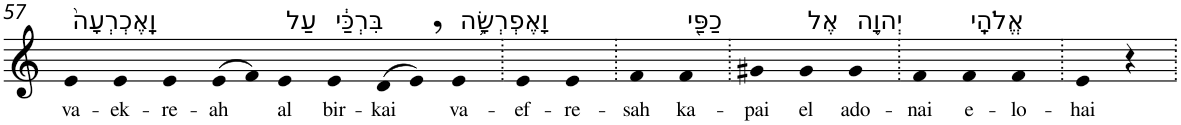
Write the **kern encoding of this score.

**kern	**text
*part1	*part1
*staff1	*staff1
*I"Piano	*
*I'Pno	*
!!LO:PB:g=z
*clefG2	*
*k[]	*
=57	=57
!LO:TX:a:t=וָֽאֶכְרְעָה֙	!
!	!LO:LY:b
4e	va-
!	!LO:LY:b
4e	-ek-
!	!LO:LY:b
4e	-re-
!	!LO:LY:b
(>8e	-ah
8f)	.
!LO:TX:a:t=עַל	!
!	!LO:LY:b
4e	al
!LO:TX:a:t=בִּרְכַּ֔י	!
!	!LO:LY:b
4e	bir-
!	!LO:LY:b
(>8d	-kai
8e,)	.
!LO:TX:a:t=וָאֶפְרְשָׂ֥ה	!
!	!LO:LY:b
4e	va-
=58.	=58.
!	!LO:LY:b
4e	-ef-
!	!LO:LY:b
4e	-re-
=59.	=59.
!	!LO:LY:b
4f	-sah
!LO:TX:a:t=כַפַּ֖י	!
!	!LO:LY:b
4f	ka-
=60.	=60.
!	!LO:LY:b
4g#X	-pai
!LO:TX:a:t=אֶל	!
!	!LO:LY:b
4g#	el
!LO:TX:a:t=יְהוָ֥ה	!
!	!LO:LY:b
4g#	ado-
=61.	=61.
!	!LO:LY:b
4f	-nai
!LO:TX:a:t=אֱלֹהָֽי	!
!	!LO:LY:b
4f	e-
!	!LO:LY:b
4f	-lo-
=62.	=62.
!	!LO:LY:b
4e	-hai
4r	.
=.	=.
*-	*-
